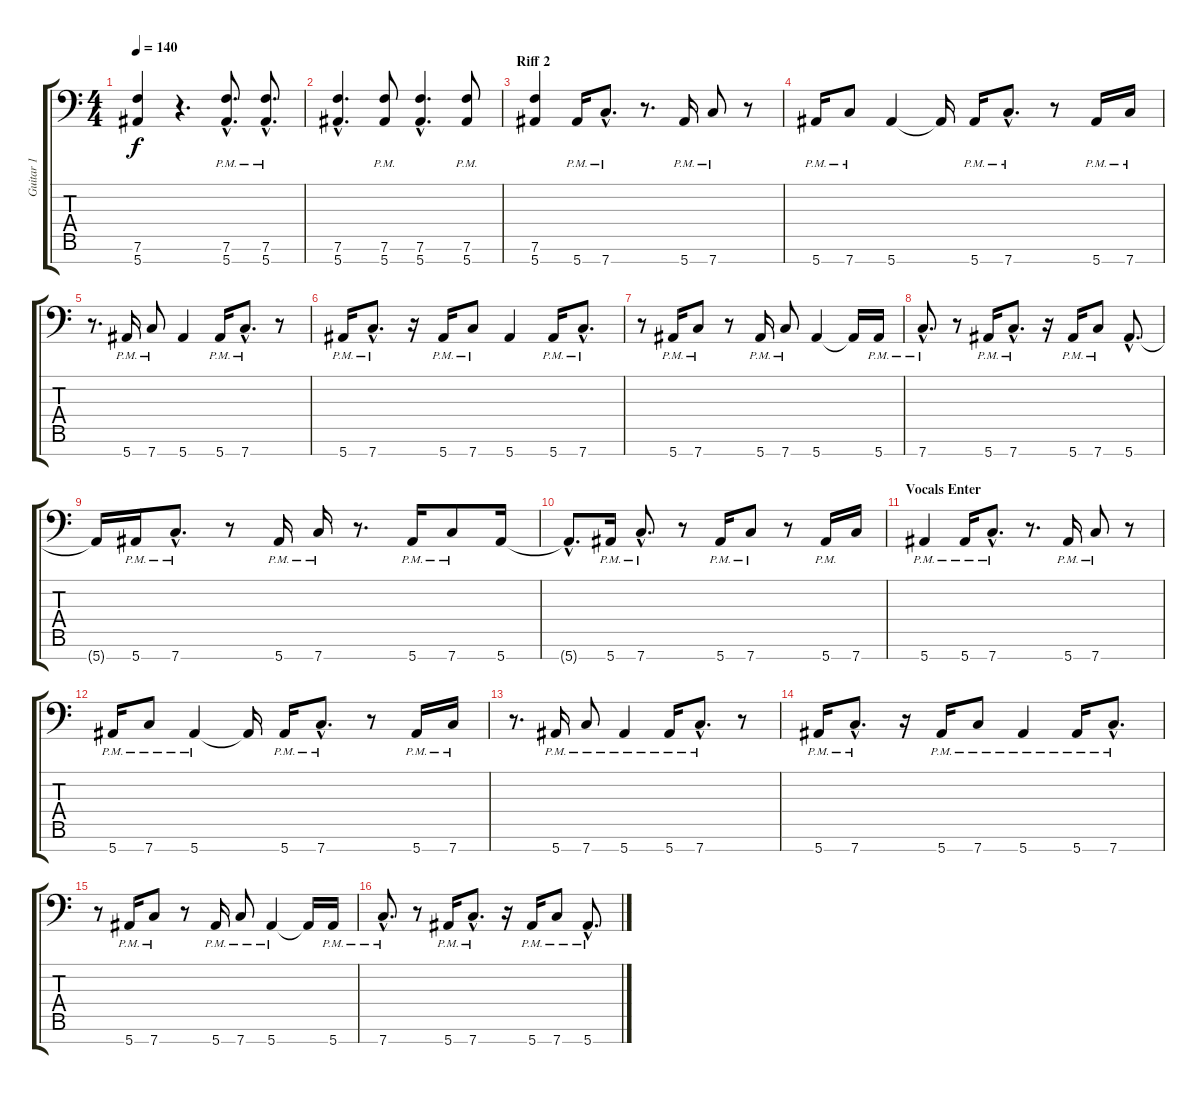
\track ("Guitar 1" "Guitar 1") {instrument distortionguitar}
\staff {score tabs}
\tuning (Bb3 Gb3 Db3 Ab2 Eb2 Bb1 F1) {hide}
\ts (4 4)
\tempo 140
\clef f4
\ks c
(7.6 5.7).4{dy f} r.4{d} (7.6{hac pm} 5.7{hac pm}).8{d} (7.6{hac pm} 5.7{hac pm}).8{d} |
(7.6{hac} 5.7{hac}).4{d} (7.6{pm} 5.7{pm}).8 (7.6{hac} 5.7{hac}).4{d} (7.6{pm} 5.7{pm}).8 |
\section ("" "Riff 2")
(7.6 5.7).4 5.7{pm}.16 7.7{hac pm}.8{d} r.8{d} 5.7{pm}.16 7.7{pm}.8 r.8 |
5.7{pm}.16 7.7{pm}.8 5.7.4 5.7{t}.16 5.7{pm}.16 7.7{hac pm}.8{d} r.8 5.7{pm}.16 7.7{pm}.16 |
r.8{d} 5.7{pm}.16 7.7{pm}.8 5.7.4 5.7{pm}.16 7.7{hac pm}.8{d} r.8 |
5.7{pm}.16 7.7{hac pm}.8{d} r.16 5.7{pm}.16 7.7{pm}.8 5.7.4 5.7{pm}.16 7.7{hac pm}.8{d} |
r.8 5.7{pm}.16 7.7{pm}.8 r.8 5.7{pm}.16 7.7{pm}.8 5.7.4 5.7{t}.16 5.7{pm}.16 |
7.7{hac pm}.8{d} r.8 5.7{pm}.16 7.7{hac pm}.8{d} r.16 5.7{pm}.16 7.7{pm}.8 5.7{hac}.8{d} |
5.7{t}.16 5.7{pm}.16 7.7{hac pm}.8{d} r.8 5.7{pm}.16 7.7{pm}.16 r.8{d} 5.7{pm}.16 7.7{pm}.8 5.7.16 |
5.7{hac t}.8{d} 5.7{pm}.16 7.7{hac pm}.8{d} r.8 5.7{pm}.16 7.7{pm}.8 r.8 5.7{pm}.16 7.7.16 |
\section ("" "Vocals Enter")
5.7{pm}.4 5.7{pm}.16 7.7{hac pm}.8{d} r.8{d} 5.7{pm}.16 7.7{pm}.8 r.8 |
5.7{pm}.16 7.7{pm}.8 5.7{pm}.4 5.7{t}.16 5.7{pm}.16 7.7{hac pm}.8{d} r.8 5.7{pm}.16 7.7{pm}.16 |
r.8{d} 5.7{pm}.16 7.7{pm}.8 5.7{pm}.4 5.7{pm}.16 7.7{hac pm}.8{d} r.8 |
5.7{pm}.16 7.7{hac pm}.8{d} r.16 5.7{pm}.16 7.7{pm}.8 5.7{pm}.4 5.7{pm}.16 7.7{hac pm}.8{d} |
r.8 5.7{pm}.16 7.7{pm}.8 r.8 5.7{pm}.16 7.7{pm}.8 5.7{pm}.4 5.7{t}.16 5.7{pm}.16 |
7.7{hac pm}.8{d} r.8 5.7{pm}.16 7.7{hac pm}.8{d} r.16 5.7{pm}.16 7.7{pm}.8 5.7{hac pm}.8{d}
